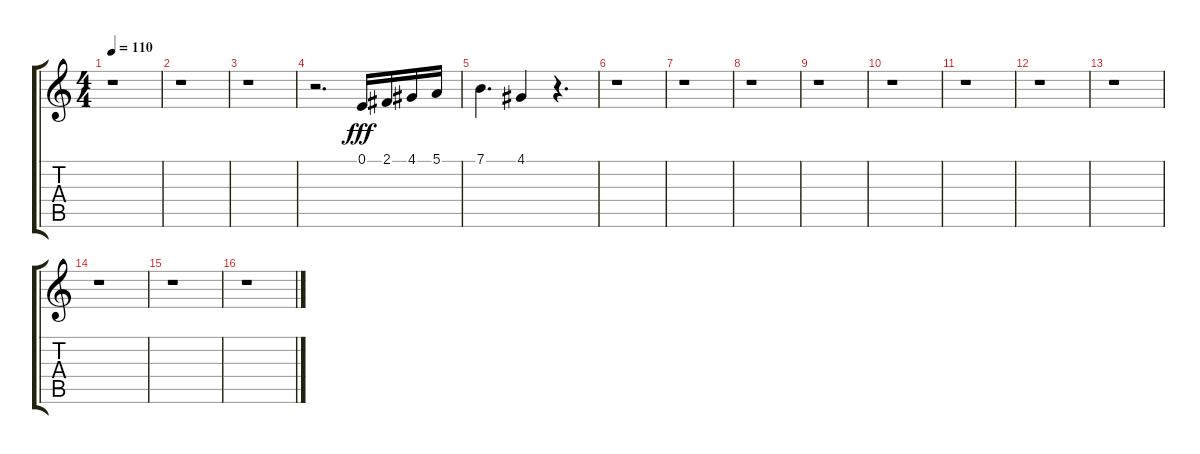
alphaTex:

\track "" {instrument voiceoohs}
\staff {score tabs}
\tuning (E4 B3 G3 D3 A2 E2) {hide}
\ts (4 4)
\tempo 110
\clef g2
\ks c
r.1{dy fff} |
r.1 |
r.1 |
r.2{d} 0.1.16 2.1.16 4.1.16 5.1.16 |
7.1.4{d} 4.1.4 r.4{d} |
r.1 |
r.1 |
r.1 |
r.1 |
r.1 |
r.1 |
r.1 |
r.1 |
r.1 |
r.1 |
r.1
